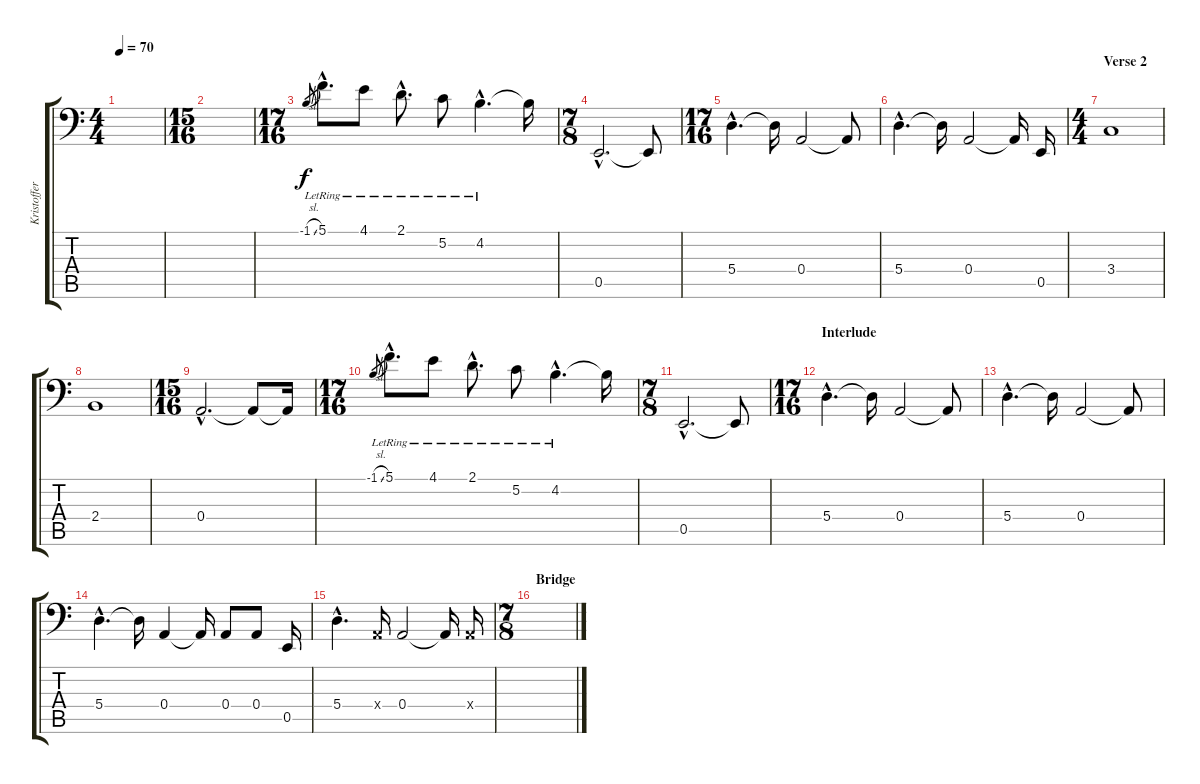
\track ("Kristoffer Gildenlow" "Kristoffer") {instrument electricbassfinger}
\staff {score tabs}
\tuning (C3 G2 D2 A1 E1 B0) {hide}
\ts (4 4)
\tempo 70
\clef f4
\ks c
|
\ts (15 16)
|
\ts (17 16)
-1.1{sl}.8{gr} 5.1{hac lr}.8{d} 4.1{lr}.8 2.1{hac lr}.8{d} 5.2{lr}.8 4.2{hac lr}.4{d} 4.2{t}.16 |
\ts (7 8)
0.5{hac}.2{d} 0.5{t}.8 |
\ts (17 16)
5.4{hac}.4{d} 5.4{t}.16 0.4.2 0.4{t}.8 |
5.4{hac}.4{d} 5.4{t}.16 0.4.2 0.4{t}.16 0.5.16 |
\ts (4 4)
\section ("" "Verse 2")
3.4.1 |
2.4.1 |
\ts (15 16)
0.4{hac}.2{d} 0.4{t}.8 0.4{t}.16 |
\ts (17 16)
-1.1{sl}.8{gr} 5.1{hac lr}.8{d} 4.1{lr}.8 2.1{hac lr}.8{d} 5.2{lr}.8 4.2{hac lr}.4{d} 4.2{t}.16 |
\ts (7 8)
0.5{hac}.2{d} 0.5{t}.8 |
\ts (17 16)
\section ("" "Interlude")
5.4{hac}.4{d} 5.4{t}.16 0.4.2 0.4{t}.8 |
5.4{hac}.4{d} 5.4{t}.16 0.4.2 0.4{t}.8 |
5.4{hac}.4{d} 5.4{t}.16 0.4.4 0.4{t}.16 0.4.8 0.4.8 0.5.16 |
5.4{hac}.4{d} 0.4{x}.16 0.4.2 0.4{t}.16 0.4{x}.16 |
\ts (7 8)
\section ("" "Bridge")
